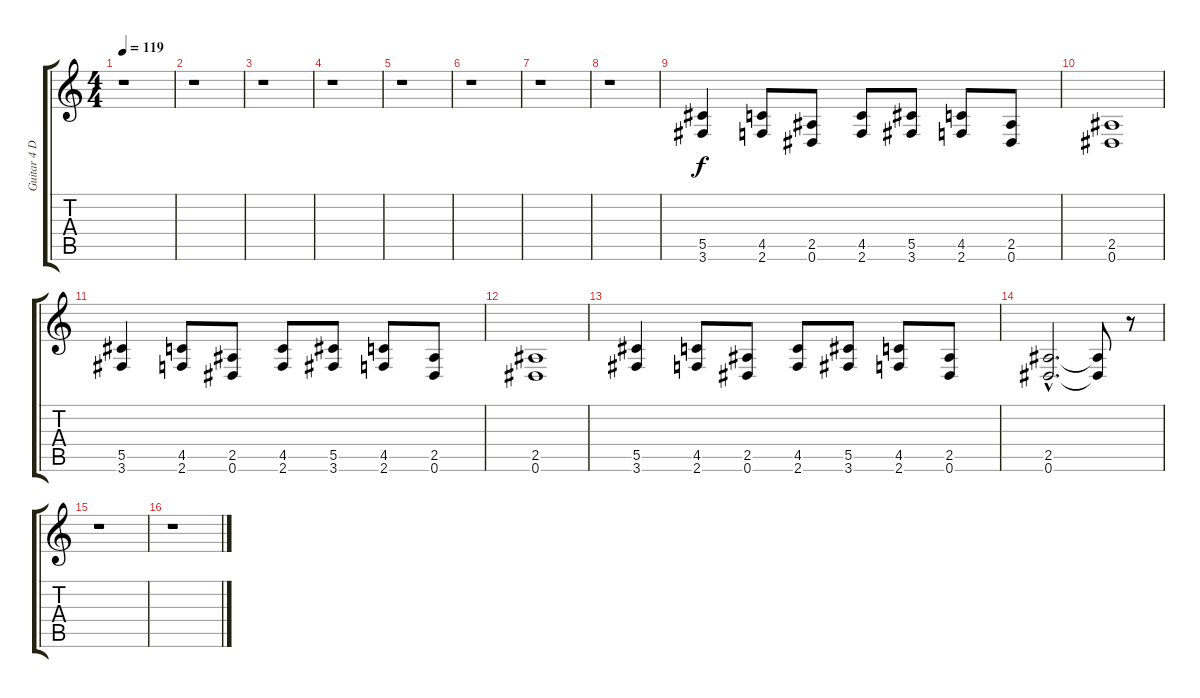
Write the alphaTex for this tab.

\track ("Guitar 4 Distortion" "Guitar 4 D") {instrument distortionguitar}
\staff {score tabs}
\tuning (Eb4 Bb3 Gb3 Db3 Ab2 Eb2) {hide}
\ts (4 4)
\tempo 119
\clef g2
\ks c
r.1{dy f instrument distortionguitar} |
r.1 |
r.1 |
r.1 |
r.1 |
r.1 |
r.1 |
r.1 |
(5.5 3.6).4 (4.5 2.6).8 (2.5 0.6).8 (4.5 2.6).8 (5.5 3.6).8 (4.5 2.6).8 (2.5 0.6).8 |
(2.5 0.6).1 |
(5.5 3.6).4 (4.5 2.6).8 (2.5 0.6).8 (4.5 2.6).8 (5.5 3.6).8 (4.5 2.6).8 (2.5 0.6).8 |
(2.5 0.6).1 |
(5.5 3.6).4 (4.5 2.6).8 (2.5 0.6).8 (4.5 2.6).8 (5.5 3.6).8 (4.5 2.6).8 (2.5 0.6).8 |
(2.5{hac} 0.6{hac}).2{d} (2.5{t} 0.6{t}).8 r.8 |
r.1 |
r.1
